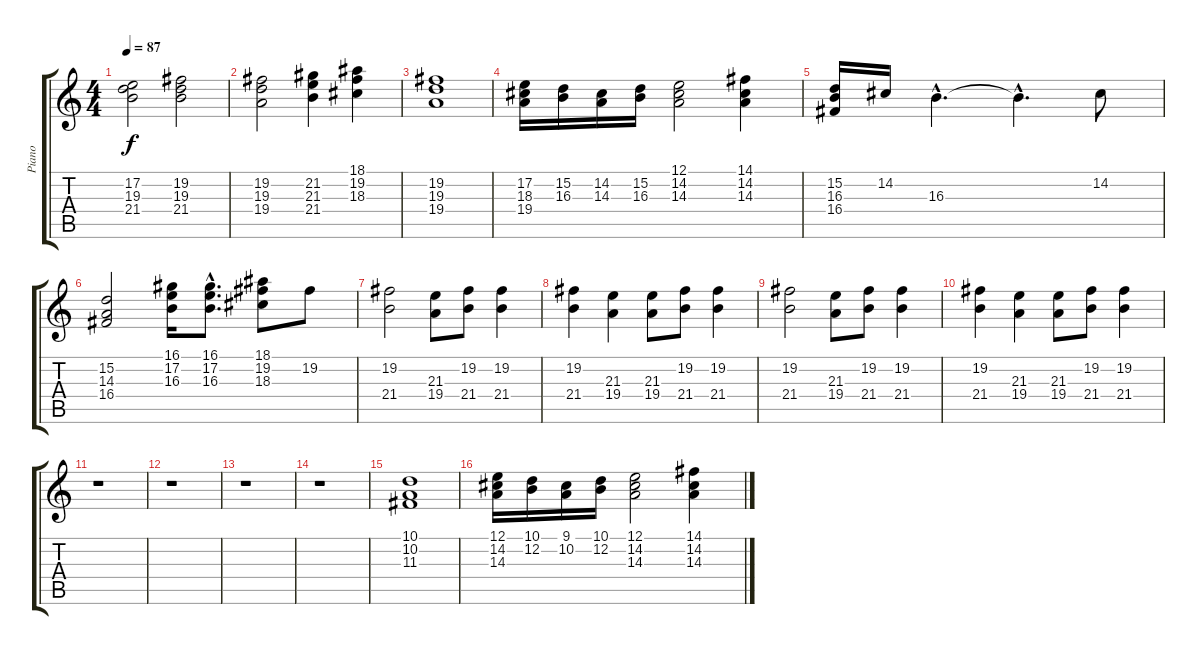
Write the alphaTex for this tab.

\track ("Piano" "Piano") {instrument acousticgrandpiano}
\staff {score tabs}
\tuning (E4 B3 G3 D3 A2 E2) {hide}
\ts (4 4)
\tempo 87
\clef g2
\ks c
(17.2 19.3 21.4).2{dy f} (19.2 19.3 21.4).2 |
(19.2 19.3 19.4).2 (21.2 21.3 21.4).4 (18.1 19.2 18.3).4 |
(19.2 19.3 19.4).1 |
(17.2 18.3 19.4).16 (15.2 16.3).16 (14.2 14.3).16 (15.2 16.3).16 (12.1 14.2 14.3).2 (14.1 14.2 14.3).4 |
(15.2 16.3 16.4).16 14.2.16 16.3{hac}.4{d} 16.3{hac t}.4{d} 14.2.8 |
(15.2 14.3 16.4).2 (16.1 17.2 16.3).16 (16.1{hac} 17.2{hac} 16.3{hac}).8{d} (18.1 19.2 18.3).8 19.2.8 |
(19.2 21.4).2 (21.3 19.4).8 (19.2 21.4).8 (19.2 21.4).4 |
(19.2 21.4).4 (21.3 19.4).4 (21.3 19.4).8 (19.2 21.4).8 (19.2 21.4).4 |
(19.2 21.4).2 (21.3 19.4).8 (19.2 21.4).8 (19.2 21.4).4 |
(19.2 21.4).4 (21.3 19.4).4 (21.3 19.4).8 (19.2 21.4).8 (19.2 21.4).4 |
r.1 |
r.1 |
r.1 |
r.1 |
(10.1 10.2 11.3).1 |
(12.1 14.2 14.3).16 (10.1 12.2).16 (9.1 10.2).16 (10.1 12.2).16 (12.1 14.2 14.3).2 (14.1 14.2 14.3).4
